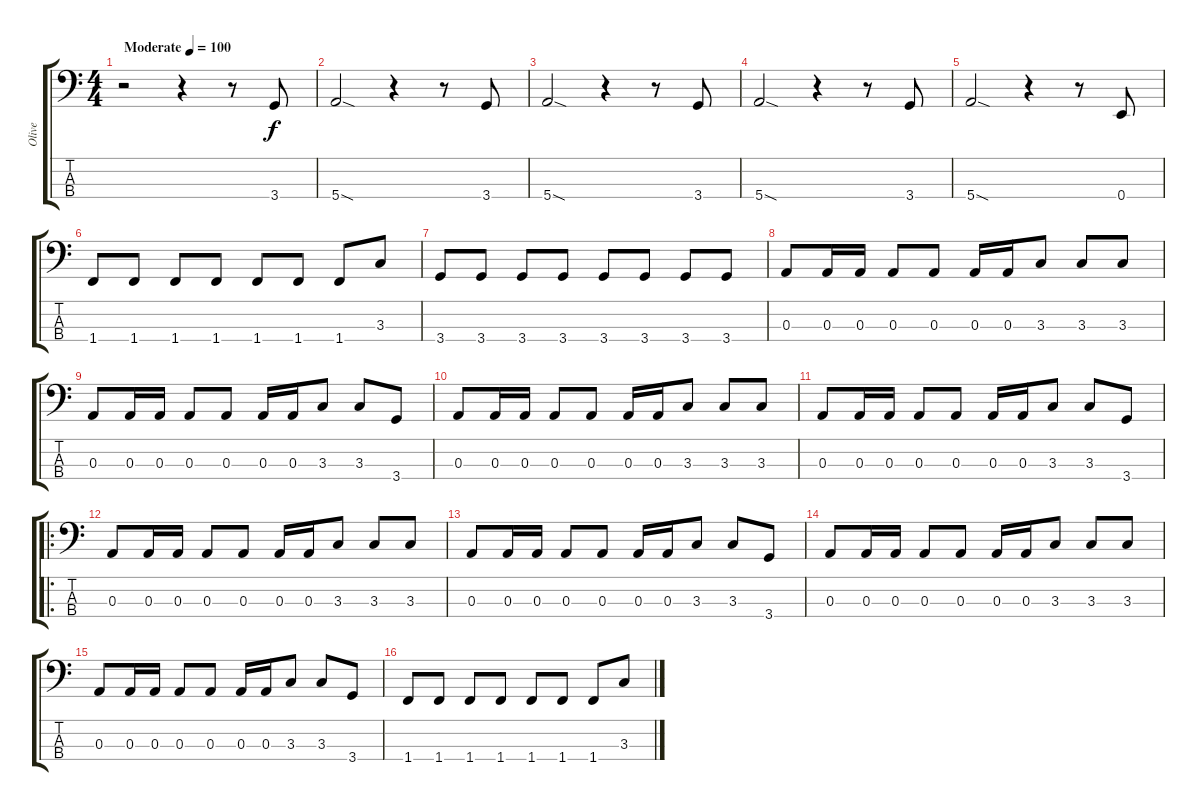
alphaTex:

\track ("Olive" "Olive") {instrument electricbassfinger}
\staff {score tabs}
\tuning (G2 D2 A1 E1) {hide}
\ts (4 4)
\tempo (100 "Moderate")
\clef f4
\ks c
r.2{dy f instrument electricbassfinger} r.4 r.8 3.4.8 |
5.4{sod}.2 r.4 r.8 3.4.8 |
5.4{sod}.2 r.4 r.8 3.4.8 |
5.4{sod}.2 r.4 r.8 3.4.8 |
5.4{sod}.2 r.4 r.8 0.4.8 |
1.4.8 1.4.8 1.4.8 1.4.8 1.4.8 1.4.8 1.4.8 3.3.8 |
3.4.8 3.4.8 3.4.8 3.4.8 3.4.8 3.4.8 3.4.8 3.4.8 |
0.3.8 0.3.16 0.3.16 0.3.8 0.3.8 0.3.16 0.3.16 3.3.8 3.3.8 3.3.8 |
0.3.8 0.3.16 0.3.16 0.3.8 0.3.8 0.3.16 0.3.16 3.3.8 3.3.8 3.4.8 |
0.3.8 0.3.16 0.3.16 0.3.8 0.3.8 0.3.16 0.3.16 3.3.8 3.3.8 3.3.8 |
0.3.8 0.3.16 0.3.16 0.3.8 0.3.8 0.3.16 0.3.16 3.3.8 3.3.8 3.4.8 |
\ro
0.3.8 0.3.16 0.3.16 0.3.8 0.3.8 0.3.16 0.3.16 3.3.8 3.3.8 3.3.8 |
0.3.8 0.3.16 0.3.16 0.3.8 0.3.8 0.3.16 0.3.16 3.3.8 3.3.8 3.4.8 |
0.3.8 0.3.16 0.3.16 0.3.8 0.3.8 0.3.16 0.3.16 3.3.8 3.3.8 3.3.8 |
0.3.8 0.3.16 0.3.16 0.3.8 0.3.8 0.3.16 0.3.16 3.3.8 3.3.8 3.4.8 |
1.4.8 1.4.8 1.4.8 1.4.8 1.4.8 1.4.8 1.4.8 3.3.8
